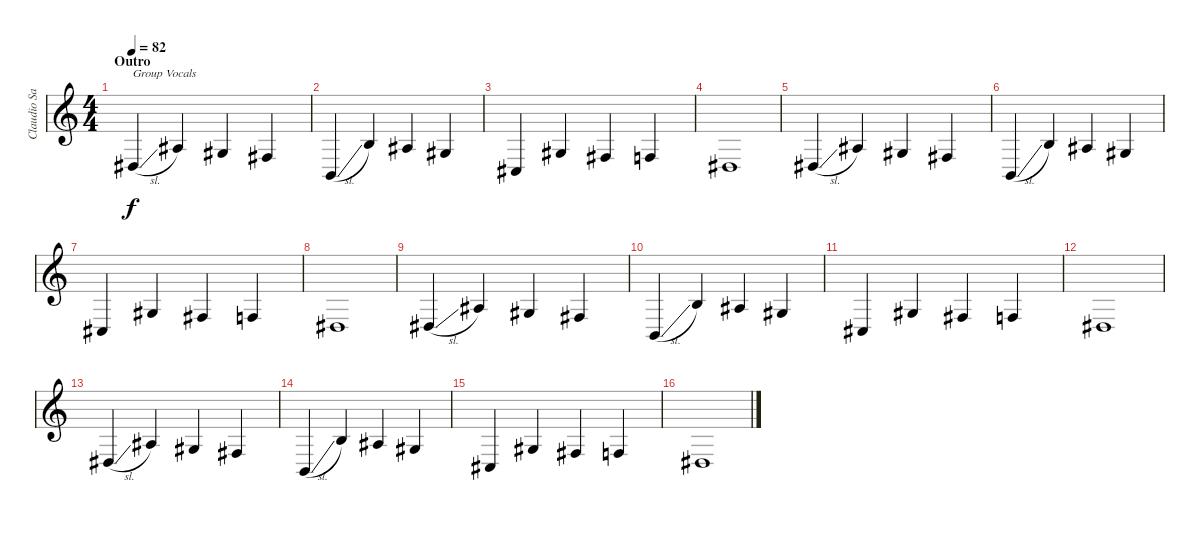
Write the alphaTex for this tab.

\track ("Claudio Sanchez (Vocals)" "Claudio Sa") {instrument lead6voice}
\staff {score}
\tuning (Eb4 Bb3 Gb3 Db3 Ab2 Eb2) {hide}
\ts (4 4)
\section ("" "Outro")
\tempo 82
\clef g2
\ks c
2.4{sl}.4{txt "Group Vocals" dy f} 9.4.4 7.4.4 5.4.4 |
3.5{sl}.4 15.5.4 9.4.4 7.4.4 |
0.4.4 7.4.4 5.4.4 4.4.4 |
2.4.1 |
2.4{sl}.4 9.4.4 7.4.4 5.4.4 |
3.5{sl}.4 15.5.4 9.4.4 7.4.4 |
0.4.4 7.4.4 5.4.4 4.4.4 |
2.4.1 |
2.4{sl}.4 9.4.4 7.4.4 5.4.4 |
3.5{sl}.4 15.5.4 9.4.4 7.4.4 |
0.4.4 7.4.4 5.4.4 4.4.4 |
2.4.1 |
2.4{sl}.4{volume 9} 9.4.4 7.4.4 5.4.4 |
3.5{sl}.4 15.5.4 9.4.4 7.4.4 |
0.4.4 7.4.4 5.4.4 4.4.4 |
2.4.1
